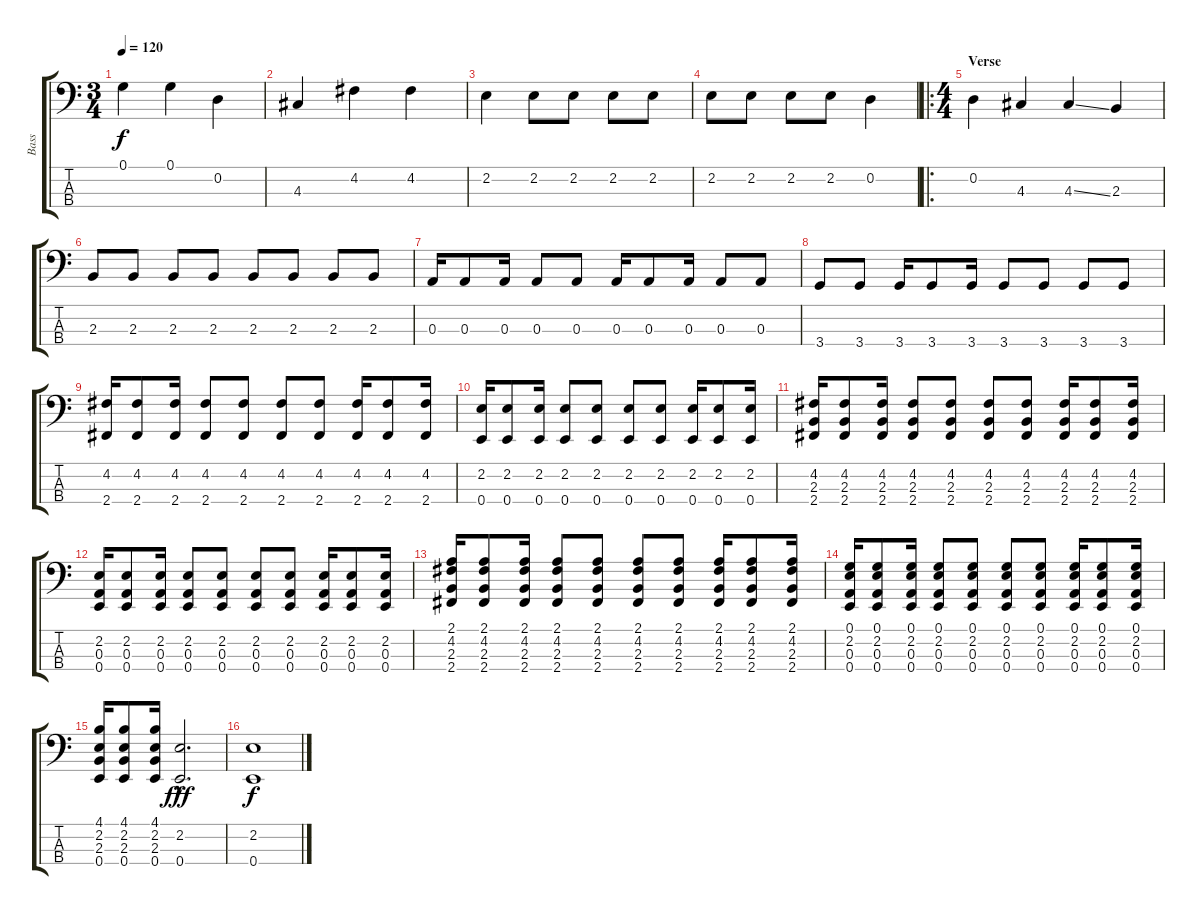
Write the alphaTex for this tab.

\track ("Bass" "Bass") {instrument electricbassfinger}
\staff {score tabs}
\tuning (G2 D2 A1 E1) {hide}
\ts (3 4)
\tempo 120
\clef f4
\ks c
0.1.4{dy f} 0.1.4 0.2.4 |
4.3.4 4.2.4 4.2.4 |
2.2.4 2.2.8 2.2.8 2.2.8 2.2.8 |
2.2.8 2.2.8 2.2.8 2.2.8 0.2.4 |
\ro
\ts (4 4)
\section ("" "Verse")
0.2.4 4.3.4 4.3{ss}.4 2.3.4 |
2.3.8 2.3.8 2.3.8 2.3.8 2.3.8 2.3.8 2.3.8 2.3.8 |
0.3.16 0.3.8 0.3.16 0.3.8 0.3.8 0.3.16 0.3.8 0.3.16 0.3.8 0.3.8 |
3.4.8 3.4.8 3.4.16 3.4.8 3.4.16 3.4.8 3.4.8 3.4.8 3.4.8 |
(4.2 2.4).16 (4.2 2.4).8 (4.2 2.4).16 (4.2 2.4).8 (4.2 2.4).8 (4.2 2.4).8 (4.2 2.4).8 (4.2 2.4).16 (4.2 2.4).8 (4.2 2.4).16 |
(2.2 0.4).16 (2.2 0.4).8 (2.2 0.4).16 (2.2 0.4).8 (2.2 0.4).8 (2.2 0.4).8 (2.2 0.4).8 (2.2 0.4).16 (2.2 0.4).8 (2.2 0.4).16 |
(4.2 2.3 2.4).16 (4.2 2.3 2.4).8 (4.2 2.3 2.4).16 (4.2 2.3 2.4).8 (4.2 2.3 2.4).8 (4.2 2.3 2.4).8 (4.2 2.3 2.4).8 (4.2 2.3 2.4).16 (4.2 2.3 2.4).8 (4.2 2.3 2.4).16 |
(2.2 0.3 0.4).16 (2.2 0.3 0.4).8 (2.2 0.3 0.4).16 (2.2 0.3 0.4).8 (2.2 0.3 0.4).8 (2.2 0.3 0.4).8 (2.2 0.3 0.4).8 (2.2 0.3 0.4).16 (2.2 0.3 0.4).8 (2.2 0.3 0.4).16 |
(2.1 4.2 2.3 2.4).16 (2.1 4.2 2.3 2.4).8 (2.1 4.2 2.3 2.4).16 (2.1 4.2 2.3 2.4).8 (2.1 4.2 2.3 2.4).8 (2.1 4.2 2.3 2.4).8 (2.1 4.2 2.3 2.4).8 (2.1 4.2 2.3 2.4).16 (2.1 4.2 2.3 2.4).8 (2.1 4.2 2.3 2.4).16 |
(0.1 2.2 0.3 0.4).16 (0.1 2.2 0.3 0.4).8 (0.1 2.2 0.3 0.4).16 (0.1 2.2 0.3 0.4).8 (0.1 2.2 0.3 0.4).8 (0.1 2.2 0.3 0.4).8 (0.1 2.2 0.3 0.4).8 (0.1 2.2 0.3 0.4).16 (0.1 2.2 0.3 0.4).8 (0.1 2.2 0.3 0.4).16 |
(4.1 2.2 2.3 0.4).16 (4.1 2.2 2.3 0.4).8 (4.1 2.2 2.3 0.4).16 (2.2{hac} 0.4{hac}).2{d dy fff} |
(2.2 0.4).1{dy f}
